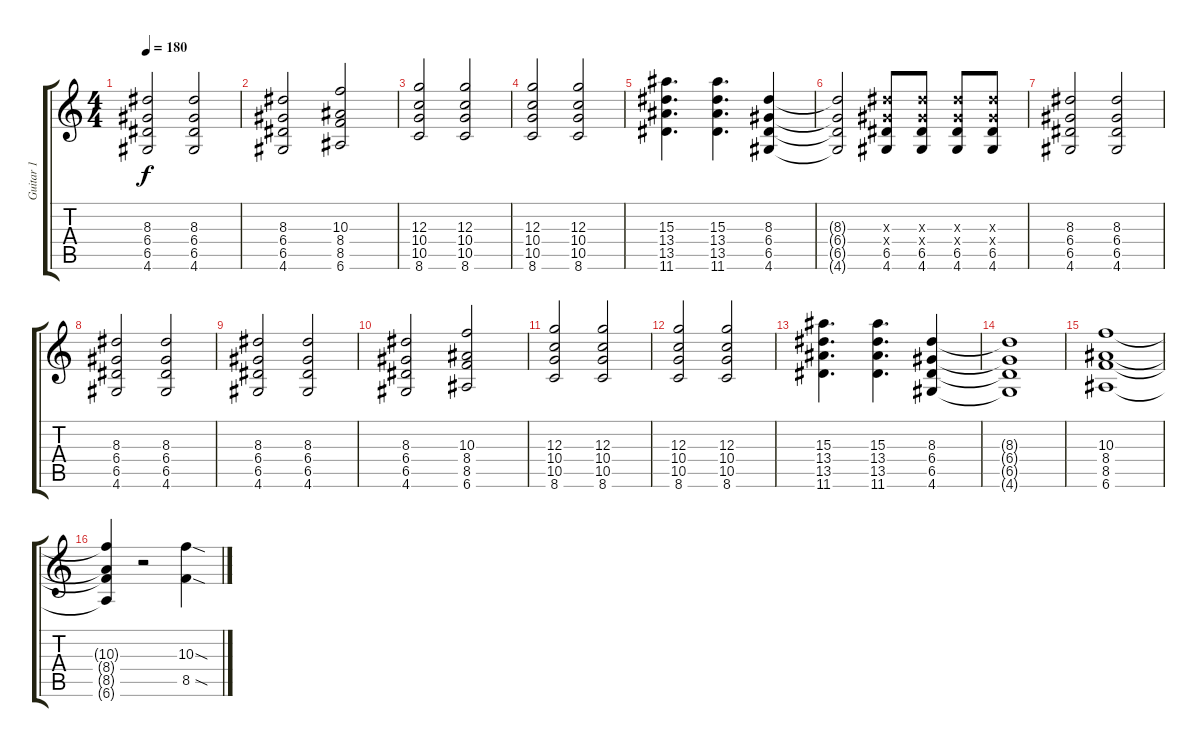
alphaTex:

\track ("Guitar 1" "Guitar 1") {instrument distortionguitar}
\staff {score tabs}
\tuning (E4 B3 G3 D3 A2 E2) {hide}
\ts (4 4)
\tempo 180
\clef g2
\ks c
(8.3 6.4 6.5 4.6).2{dy f} (8.3 6.4 6.5 4.6).2 |
(8.3 6.4 6.5 4.6).2 (10.3 8.4 8.5 6.6).2 |
(12.3 10.4 10.5 8.6).2 (12.3 10.4 10.5 8.6).2 |
(12.3 10.4 10.5 8.6).2 (12.3 10.4 10.5 8.6).2 |
(15.3 13.4 13.5 11.6).4{d} (15.3 13.4 13.5 11.6).4{d} (8.3 6.4 6.5 4.6).4 |
(8.3{t} 6.4{t} 6.5{t} 4.6{t}).2 (8.3{x} 6.4{x} 6.5 4.6).8 (8.3{x} 6.4{x} 6.5 4.6).8 (8.3{x} 6.4{x} 6.5 4.6).8 (8.3{x} 6.4{x} 6.5 4.6).8 |
(8.3 6.4 6.5 4.6).2 (8.3 6.4 6.5 4.6).2 |
(8.3 6.4 6.5 4.6).2 (8.3 6.4 6.5 4.6).2 |
(8.3 6.4 6.5 4.6).2 (8.3 6.4 6.5 4.6).2 |
(8.3 6.4 6.5 4.6).2 (10.3 8.4 8.5 6.6).2 |
(12.3 10.4 10.5 8.6).2 (12.3 10.4 10.5 8.6).2 |
(12.3 10.4 10.5 8.6).2 (12.3 10.4 10.5 8.6).2 |
(15.3 13.4 13.5 11.6).4{d} (15.3 13.4 13.5 11.6).4{d} (8.3 6.4 6.5 4.6).4 |
(8.3{t} 6.4{t} 6.5{t} 4.6{t}).1 |
(10.3 8.4 8.5 6.6).1 |
(10.3{t} 8.4{t} 8.5{t} 6.6{t}).4 r.2 (10.3{sod} 8.5{sod}).4
